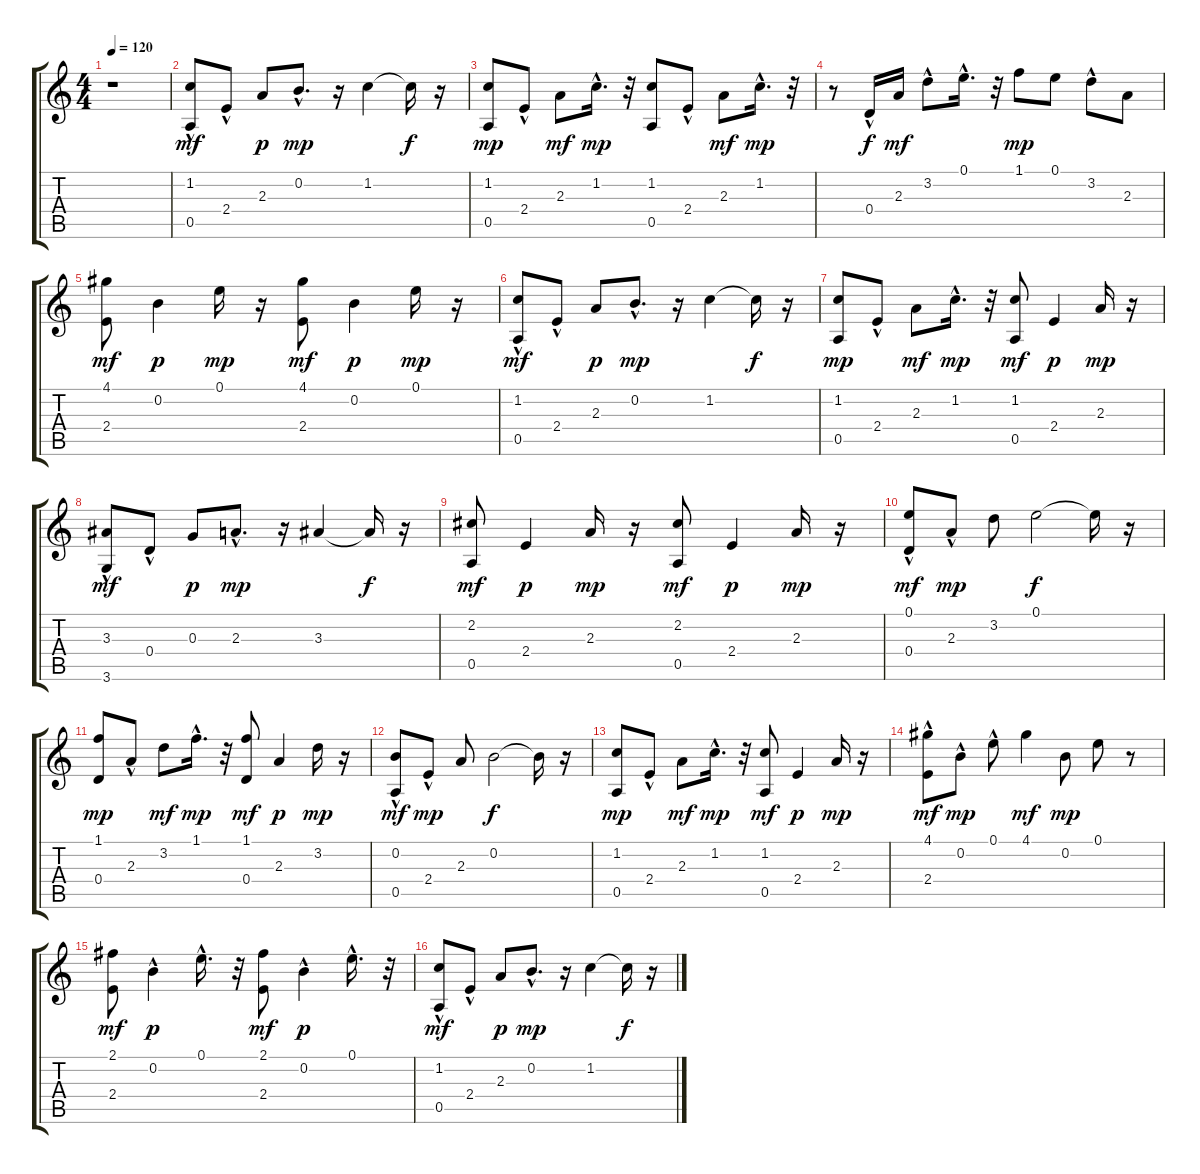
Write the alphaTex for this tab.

\track "" {instrument acousticguitarnylon}
\staff {score tabs}
\tuning (E4 B3 G3 D3 A2 E2) {hide}
\ts (4 4)
\tempo 120
\clef g2
\ks c
r.1{dy mf} |
(1.2 0.5{hac}).8 2.4{hac}.8 2.3.8{dy p} 0.2{hac}.8{d dy mp} r.16 1.2.4 1.2{t}.16{dy f} r.16 |
(1.2 0.5).8{dy mp} 2.4{hac}.8 2.3.8{dy mf} 1.2{hac}.16{d dy mp} r.32 (1.2 0.5).8 2.4{hac}.8 2.3.8{dy mf} 1.2{hac}.16{d dy mp} r.32 |
r.8 0.4{hac}.16{dy f} 2.3.16{dy mf} 3.2{hac}.8 0.1{hac}.16{d} r.32 1.1.8{dy mp} 0.1.8 3.2{hac}.8 2.3.8 |
(4.1 2.4).8{dy mf} 0.2.4{dy p} 0.1.16{dy mp} r.16 (4.1 2.4).8{dy mf} 0.2.4{dy p} 0.1.16{dy mp} r.16 |
(1.2 0.5{hac}).8{dy mf} 2.4{hac}.8 2.3.8{dy p} 0.2{hac}.8{d dy mp} r.16 1.2.4 1.2{t}.16{dy f} r.16 |
(1.2 0.5).8{dy mp} 2.4{hac}.8 2.3.8{dy mf} 1.2{hac}.16{d dy mp} r.32 (1.2 0.5).8{dy mf} 2.4.4{dy p} 2.3.16{dy mp} r.16 |
(3.3 3.6{hac}).8{dy mf} 0.4{hac}.8 0.3.8{dy p} 2.3{hac}.8{d dy mp} r.16 3.3.4 3.3{t}.16{dy f} r.16 |
(2.2 0.5).8{dy mf} 2.4.4{dy p} 2.3.16{dy mp} r.16 (2.2 0.5).8{dy mf} 2.4.4{dy p} 2.3.16{dy mp} r.16 |
(0.1 0.4{hac}).8{dy mf} 2.3{hac}.8{dy mp} 3.2.8 0.1.2{dy f} 0.1{t}.16 r.16 |
(1.1 0.4).8{dy mp} 2.3{hac}.8 3.2.8{dy mf} 1.1{hac}.16{d dy mp} r.32 (1.1 0.4).8{dy mf} 2.3.4{dy p} 3.2.16{dy mp} r.16 |
(0.2 0.5{hac}).8{dy mf} 2.4{hac}.8{dy mp} 2.3.8 0.2.2{dy f} 0.2{t}.16 r.16 |
(1.2 0.5).8{dy mp} 2.4{hac}.8 2.3.8{dy mf} 1.2{hac}.16{d dy mp} r.32 (1.2 0.5).8{dy mf} 2.4.4{dy p} 2.3.16{dy mp} r.16 |
(4.1 2.4{hac}).8{dy mf} 0.2{hac}.8{dy mp} 0.1{hac}.8 4.1.4{dy mf} 0.2.8{dy mp} 0.1.8 r.8 |
(2.1 2.4).8{dy mf} 0.2{hac}.4{dy p} 0.1{hac}.16{d} r.32 (2.1 2.4).8{dy mf} 0.2{hac}.4{dy p} 0.1{hac}.16{d} r.32 |
(1.2 0.5{hac}).8{dy mf} 2.4{hac}.8 2.3.8{dy p} 0.2{hac}.8{d dy mp} r.16 1.2.4 1.2{t}.16{dy f} r.16
